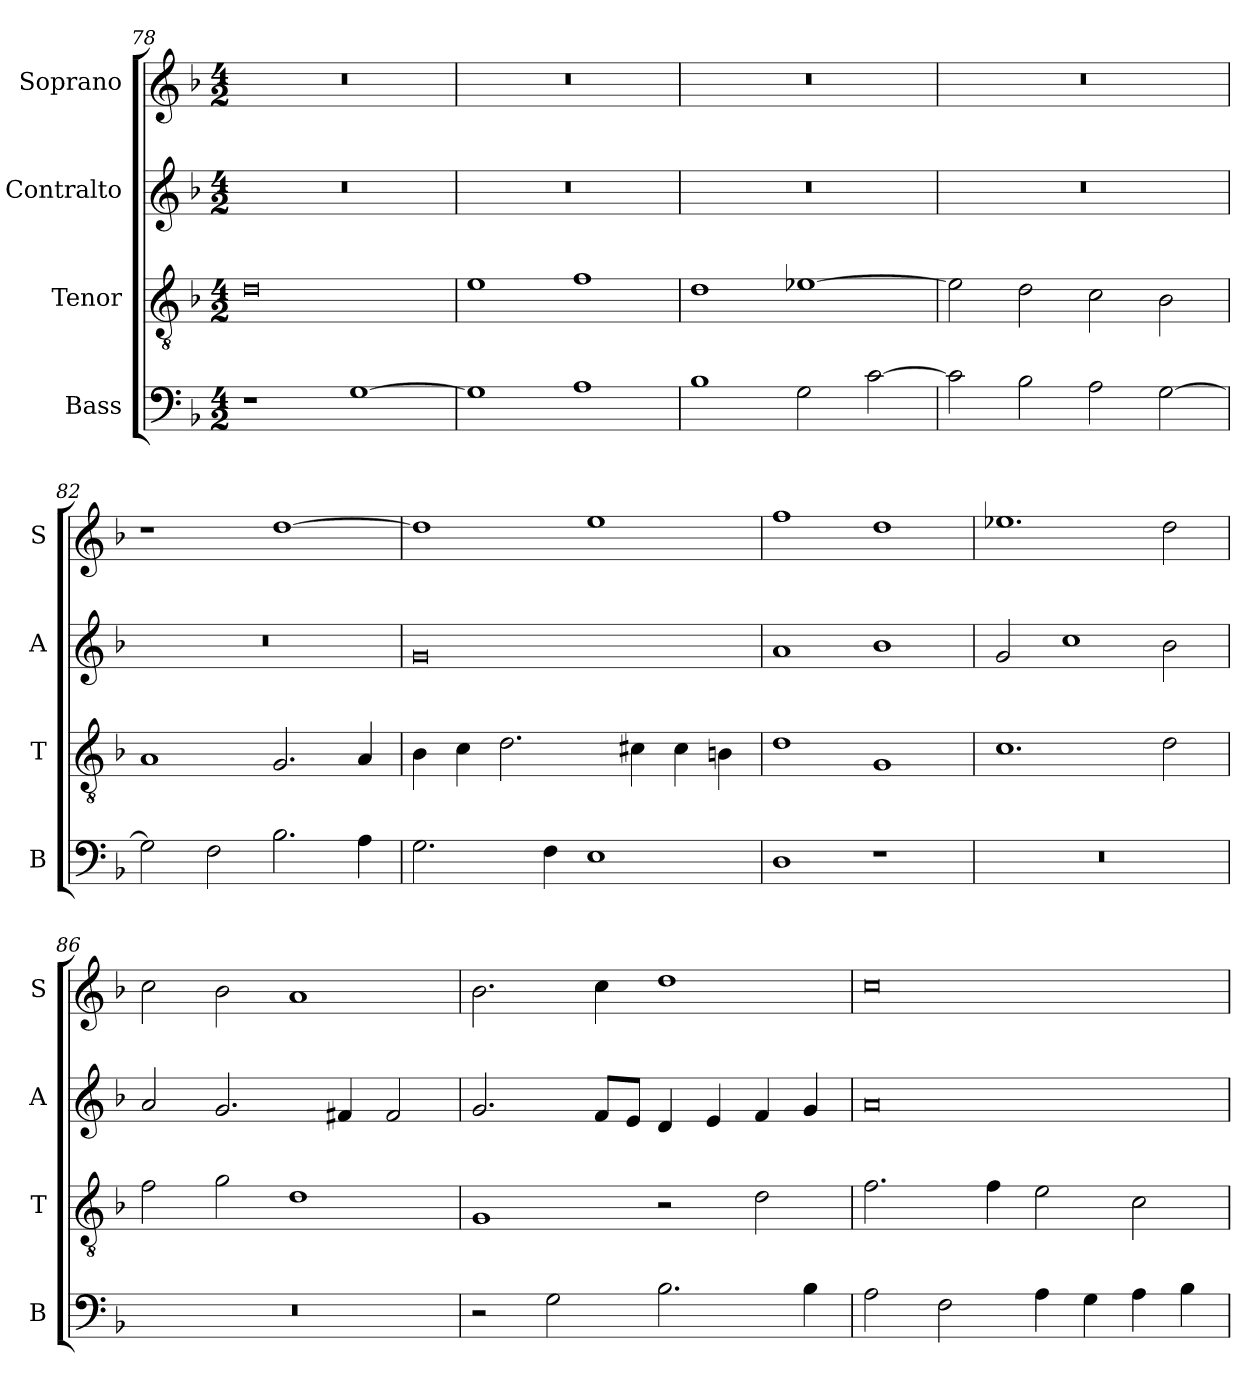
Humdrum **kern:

**kern	**kern	**kern	**kern
*part4	*part3	*part2	*part1
*staff4	*staff3	*staff2	*staff1
*I"Bass	*I"Tenor	*I"Contralto	*I"Soprano
*I'B	*I'T	*I'A	*I'S
*clefF4	*clefGv2	*clefG2	*clefG2
*k[b-]	*k[b-]	*k[b-]	*k[b-]
*G:dor	*G:dor	*G:dor	*G:dor
*M4/2	*M4/2	*M4/2	*M4/2
=78	=78	=78	=78
1r	0d	0r	0r
[1G	.	.	.
=79	=79	=79	=79
1G]	1e	0r	0r
1A	1f	.	.
=80	=80	=80	=80
1B-	1d	0r	0r
2G	[1e-X	.	.
[2c	.	.	.
=81	=81	=81	=81
2c]	2e-]	0r	0r
2B-	2d	.	.
2A	2c	.	.
[2G	2B-	.	.
=82	=82	=82	=82
2G]	1A	0r	1r
2F	.	.	.
2.B-	2.G	.	[1dd
4A	4A	.	.
=83	=83	=83	=83
2.G	4B-	0g	1dd]
.	4c	.	.
.	2.d	.	.
4F	.	.	.
1E	.	.	1ee
.	4c#X	.	.
.	4c#	.	.
.	4Bn	.	.
=84	=84	=84	=84
1D	1d	1a	1ff
1r	1G	1b-	1dd
=85	=85	=85	=85
0r	1.c	2g	1.ee-X
.	.	1cc	.
.	2d	2b-	2dd
=86	=86	=86	=86
0r	2f	2a	2cc
.	2g	2.g	2b-
.	1d	.	1a
.	.	4f#X	.
.	.	2f#	.
=87	=87	=87	=87
2r	1G	2.g	2.b-
2G	.	.	.
.	.	8f/L	4cc
.	.	8e/J	.
2.B-	2r	4d	1dd
.	.	4e	.
.	2d	4f	.
4B-	.	4g	.
=88	=88	=88	=88
2A	2.f	0a	0cc
2F	.	.	.
.	4f	.	.
4A	2e	.	.
4G	.	.	.
4A	2c	.	.
4B-	.	.	.
=	=	=	=
*-	*-	*-	*-
